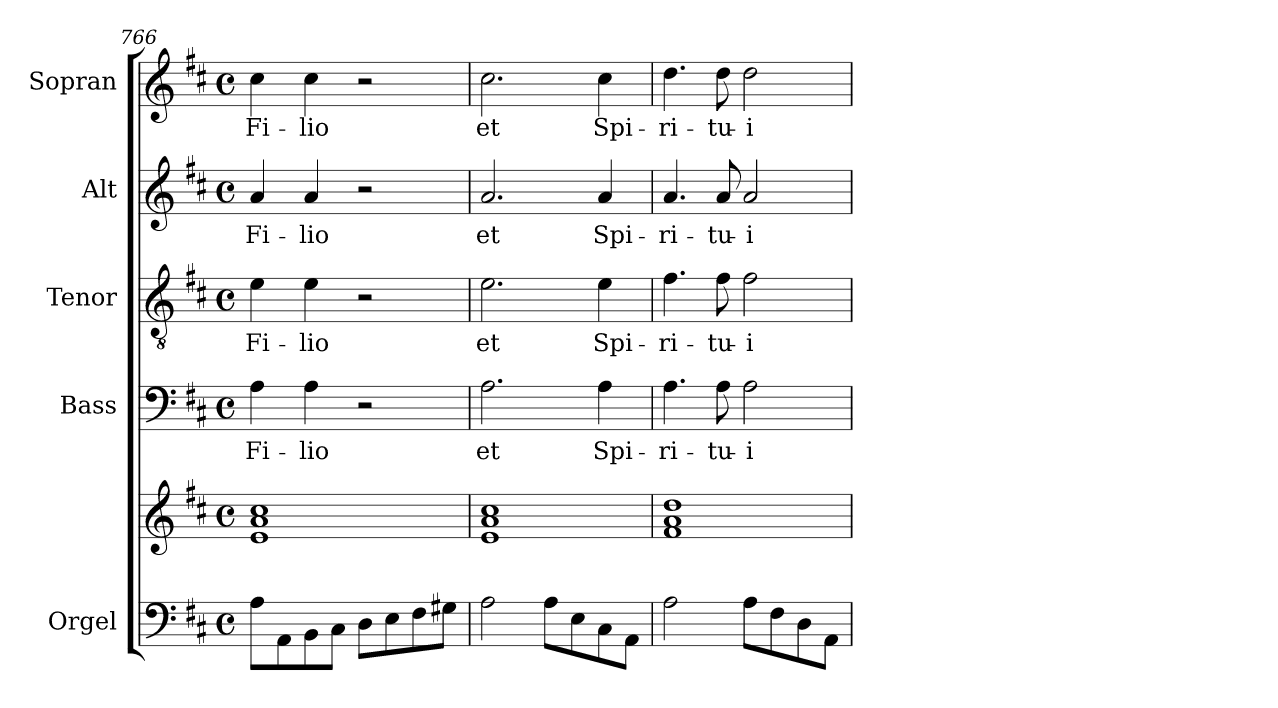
**kern	**kern	**kern	**text	**kern	**text	**kern	**text	**kern	**text
*part5	*part5	*part4	*part4	*part3	*part3	*part2	*part2	*part1	*part1
*staff6	*staff5	*staff4	*staff4	*staff3	*staff3	*staff2	*staff2	*staff1	*staff1
*I"Orgel	*	*I"Bass	*	*I"Tenor	*	*I"Alt	*	*I"Sopran	*
*I'Org.	*	*I'B.	*	*I'T.	*	*I'A.	*	*I'S.	*
!!LO:PB:g=z
*clefF4	*clefG2	*clefF4	*	*clefGv2	*	*clefG2	*	*clefG2	*
*k[f#c#]	*k[f#c#]	*k[f#c#]	*	*k[f#c#]	*	*k[f#c#]	*	*k[f#c#]	*
*D:	*D:	*D:	*	*D:	*	*D:	*	*D:	*
*M4/4	*M4/4	*M4/4	*	*M4/4	*	*M4/4	*	*M4/4	*
*met(c)	*met(c)	*met(c)	*	*met(c)	*	*met(c)	*	*met(c)	*
=766	=766	=766	=766	=766	=766	=766	=766	=766	=766
!	!	!	!LO:LY:b	!	!LO:LY:b	!	!LO:LY:b	!	!LO:LY:b
8A\L	1e 1a 1cc#	4A\	Fi-	4e\	Fi-	4a/	Fi-	4cc#\	Fi-
8AA\	.	.	.	.	.	.	.	.	.
!	!	!	!LO:LY:b	!	!LO:LY:b	!	!LO:LY:b	!	!LO:LY:b
8BB\	.	4A\	-lio	4e\	-lio	4a/	-lio	4cc#\	-lio
8C#\J	.	.	.	.	.	.	.	.	.
8D\L	.	2r	.	2r	.	2r	.	2r	.
8E\	.	.	.	.	.	.	.	.	.
8F#\	.	.	.	.	.	.	.	.	.
8G#X\J	.	.	.	.	.	.	.	.	.
=767	=767	=767	=767	=767	=767	=767	=767	=767	=767
!	!	!	!LO:LY:b	!	!LO:LY:b	!	!LO:LY:b	!	!LO:LY:b
2A\	1e 1a 1cc#	2.A\	et	2.e\	et	2.a/	et	2.cc#\	et
8A\L	.	.	.	.	.	.	.	.	.
8E\	.	.	.	.	.	.	.	.	.
!	!	!	!LO:LY:b	!	!LO:LY:b	!	!LO:LY:b	!	!LO:LY:b
8C#\	.	4A\	Spi-	4e\	Spi-	4a/	Spi-	4cc#\	Spi-
8AA\J	.	.	.	.	.	.	.	.	.
=768	=768	=768	=768	=768	=768	=768	=768	=768	=768
!	!	!	!LO:LY:b	!	!LO:LY:b	!	!LO:LY:b	!	!LO:LY:b
2A\	1f# 1a 1dd	4.A\	-ri-	4.f#\	-ri-	4.a/	-ri-	4.dd\	-ri-
!	!	!	!LO:LY:b	!	!LO:LY:b	!	!LO:LY:b	!	!LO:LY:b
.	.	8A\	-tu-	8f#\	-tu-	8a/	-tu-	8dd\	-tu-
!	!	!	!LO:LY:b	!	!LO:LY:b	!	!LO:LY:b	!	!LO:LY:b
8A\L	.	2A\	-i	2f#\	-i	2a/	-i	2dd\	-i
8F#\	.	.	.	.	.	.	.	.	.
8D\	.	.	.	.	.	.	.	.	.
8AA\J	.	.	.	.	.	.	.	.	.
=	=	=	=	=	=	=	=	=	=
*-	*-	*-	*-	*-	*-	*-	*-	*-	*-
